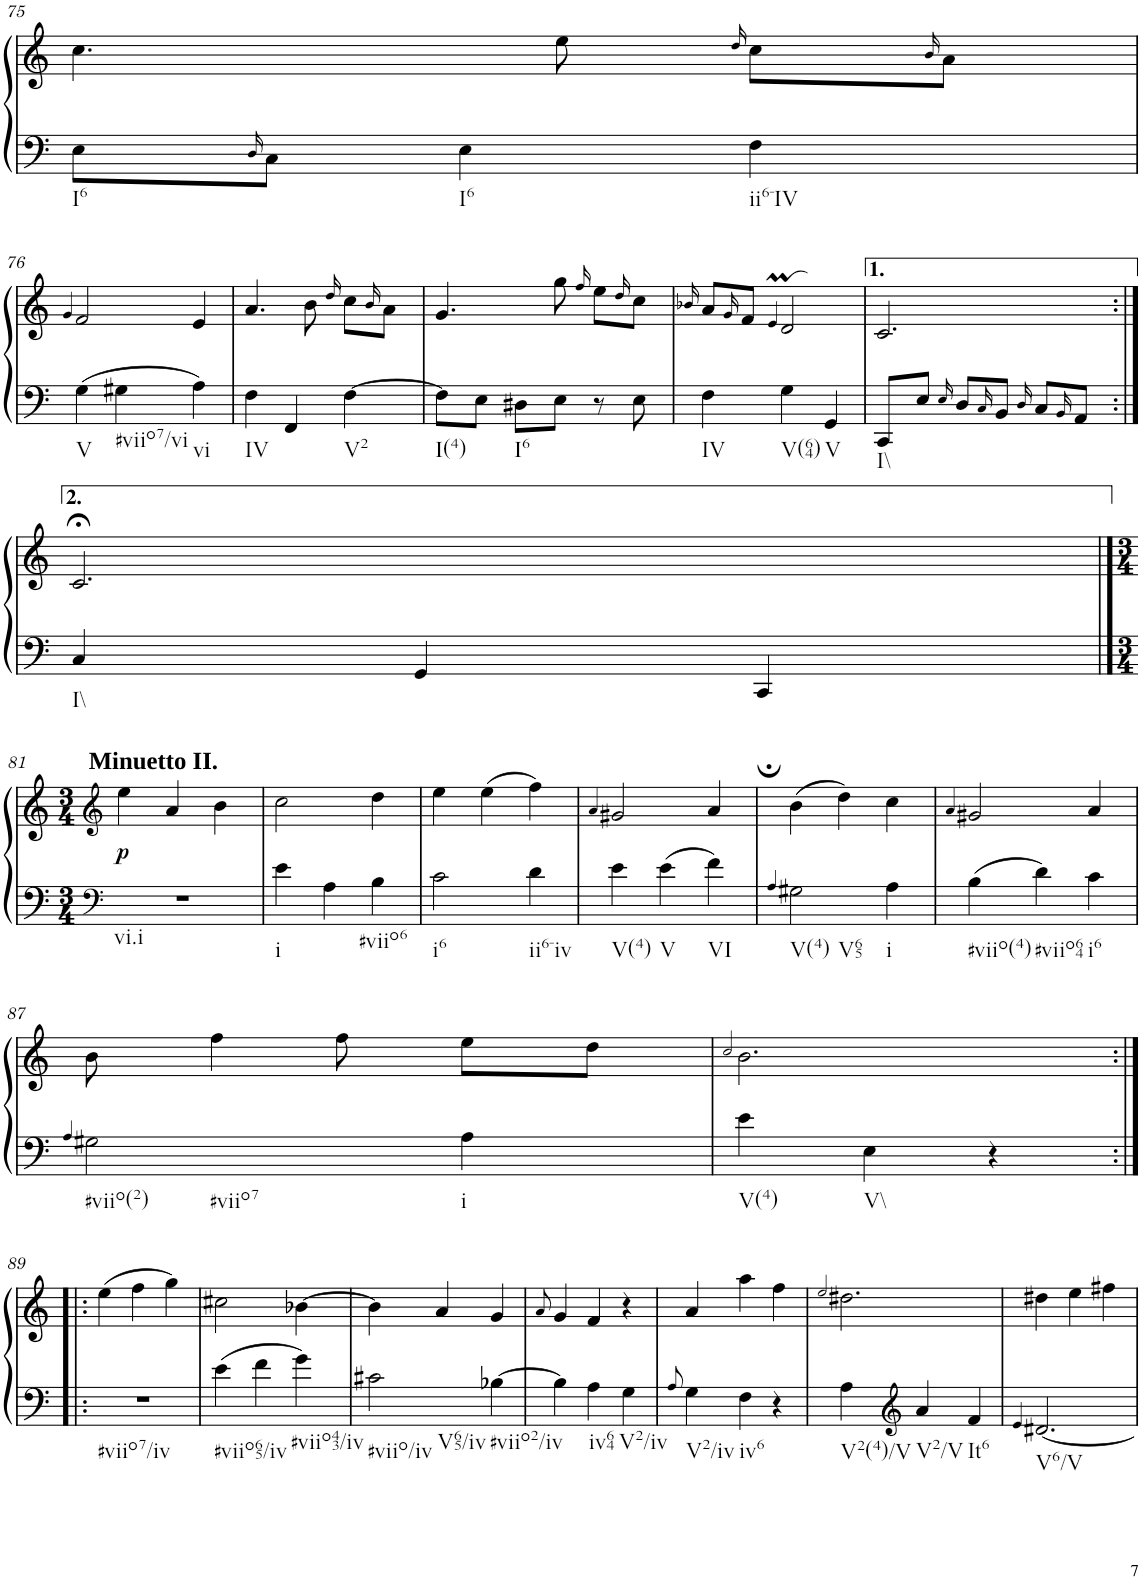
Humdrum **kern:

**kern	**kern	**dynam
*part1	*part1	*part1
*staff2	*staff1	*staff1/2
*I"unbenannt	*	*
!!LO:PB:g=z
*clefF4	*clefG2	*
*k[]	*k[]	*
*M3/4	*M3/4	*
=75	=75	=75
!LO:TX:b:t=I6	!	!
8E\L	4.cc\	.
16qD/	.	.
8C\J	.	.
!LO:TX:b:t=I6	!	!
4E\	.	.
.	8ee\	.
.	16qdd/	.
!LO:TX:b:t=ii6-IV	!	!
4F\	8cc\L	.
.	16qb/	.
.	8a\J	.
!!LO:LB:g=z
=76	=76	=76
.	4qg/	.
!LO:TX:b:t=V	!	!
4G\	2f/	.
!LO:TX:b:t=#viio7/vi	!	!
4G#X\	.	.
!LO:TX:b:t=vi	!	!
4A\	4e/	.
=77	=77	=77
!LO:TX:b:t=IV	!	!
4F\	4.a/	.
4FF/	.	.
.	8b\	.
.	16qdd/	.
!LO:TX:b:t=V2	!	!
[4F\	8cc\L	.
.	16qb/	.
.	8a\J	.
=78	=78	=78
!LO:TX:b:t=I(4)	!	!
8F\L]	4.g/	.
8E\J	.	.
!LO:TX:b:t=I6	!	!
8D#X\L	.	.
8E\J	8gg\	.
.	16qff/	.
8r	8ee\L	.
.	16qdd/	.
8E\	8cc\J	.
=79	=79	=79
.	16qb-X/	.
!LO:TX:b:t=IV	!	!
4F\	8a/L	.
.	16qg/	.
.	8f/J	.
.	4qe/	.
!LO:TX:b:t=V(64)	!	!
4G\	2d/	.
!LO:TX:b:t=V	!	!
4GG/	.	.
=80	=80	=80
!LO:TX:b:t=I\\	!	!
8CC/L	2.c/	.
8E/J	.	.
16qE/	.	.
8D/L	.	.
16qC/	.	.
8BB/J	.	.
16qD/	.	.
8C/L	.	.
16qBB/	.	.
8AA/J	.	.
!!LO:LB:g=z
=80X1:|!	=80X1:|!	=80X1:|!
!LO:TX:b:t=I\\	!	!
4C/	2.c;</	.
4GG/	.	.
4CC;/	.	.
!!LO:LB:g=z
==81	==81	==81
*clefF4	*clefG2	*
*M3/4	*M3/4	*
!	!LO:TX:a:B:t=Minuetto II.	!
!LO:TX:b:t=vi.i	!	!
!	!	!LO:DY:b
2.r	4ee\	p
.	4a/	.
.	4b\	.
=82	=82	=82
!LO:TX:b:t=i	!	!
4e\	2cc\	.
4A\	.	.
!LO:TX:b:t=#viio6	!	!
4B\	4dd\	.
=83	=83	=83
!LO:TX:b:t=i6	!	!
2c\	4ee\	.
.	(4ee\	.
!LO:TX:b:t=ii6-iv	!	!
4d\	4ff\)	.
=84	=84	=84
.	4qa/	.
!LO:TX:b:t=V(4)	!	!
4e\	2g#X/	.
!LO:TX:b:t=V	!	!
4e\	.	.
!LO:TX:b:t=VI	!	!
4f\	4a/	.
=85	=85	=85
4qA/	.	.
!LO:TX:b:t=V(4)	!	!
!LO:TX:b:t=V65	!	!
2G#X\	(4b\	.
.	4dd\)	.
!LO:TX:b:t=i	!	!
4A\	4cc\	.
=86	=86	=86
.	4qa/	.
!LO:TX:b:t=#viio(4)	!	!
4B\	2g#X/	.
!LO:TX:b:t=#viio64	!	!
4d\	.	.
!LO:TX:b:t=i6	!	!
4c\	4a/	.
!!LO:LB:g=z
=87	=87	=87
4qA/	.	.
!LO:TX:b:t=#viio(2)	!	!
!LO:TX:b:t=#viio7	!	!
2G#X\	8b\	.
.	4ff\	.
.	8ff\	.
!LO:TX:b:t=i	!	!
4A\	8ee\L	.
.	8dd\J	.
=88	=88	=88
.	2qcc/	.
!LO:TX:b:t=V(4)	!	!
4e\	2.b\	.
!LO:TX:b:t=V\\	!	!
4E\	.	.
4r	.	.
!!LO:LB:g=z
=89:|!|:	=89:|!|:	=89:|!|:
!LO:TX:b:t=#viio7/iv	!	!
2.r	(4ee\	.
.	4ff\	.
.	4gg\)	.
=90	=90	=90
!LO:TX:b:t=#viio65/iv	!	!
4e\	2cc#X\	.
4f\	.	.
!LO:TX:b:t=#viio43/iv	!	!
4g\	[4b-X\	.
=91	=91	=91
!LO:TX:b:t=#viio/iv	!	!
!LO:TX:b:t=V65/iv	!	!
2c#X\	4b-\]	.
.	4a/	.
!LO:TX:b:t=#viio2/iv	!	!
[4B-X\	4g/	.
=92	=92	=92
.	8qa/	.
4B-\]	4g/	.
!LO:TX:b:t=iv64	!	!
4A\	4f/	.
!LO:TX:b:t=V2/iv	!	!
4G\	4r	.
=93	=93	=93
8qA/	.	.
!LO:TX:b:t=V2/iv	!	!
4G\	4a/	.
!LO:TX:b:t=iv6	!	!
4F\	4aa\	.
4r	4ff\	.
=94	=94	=94
.	2qee/	.
!LO:TX:b:t=V2(4)/V	!	!
4A\	2.dd#X\	.
*clefG2	*	*
!LO:TX:b:t=V2/V	!	!
4a/	.	.
!LO:TX:b:t=It6	!	!
4f/	.	.
=95	=95	=95
4qe/	.	.
!LO:TX:b:t=V6/V	!	!
[2.d#X/	4dd#X\	.
.	4ee\	.
.	4ff#X\	.
=	=	=
*-	*-	*-
